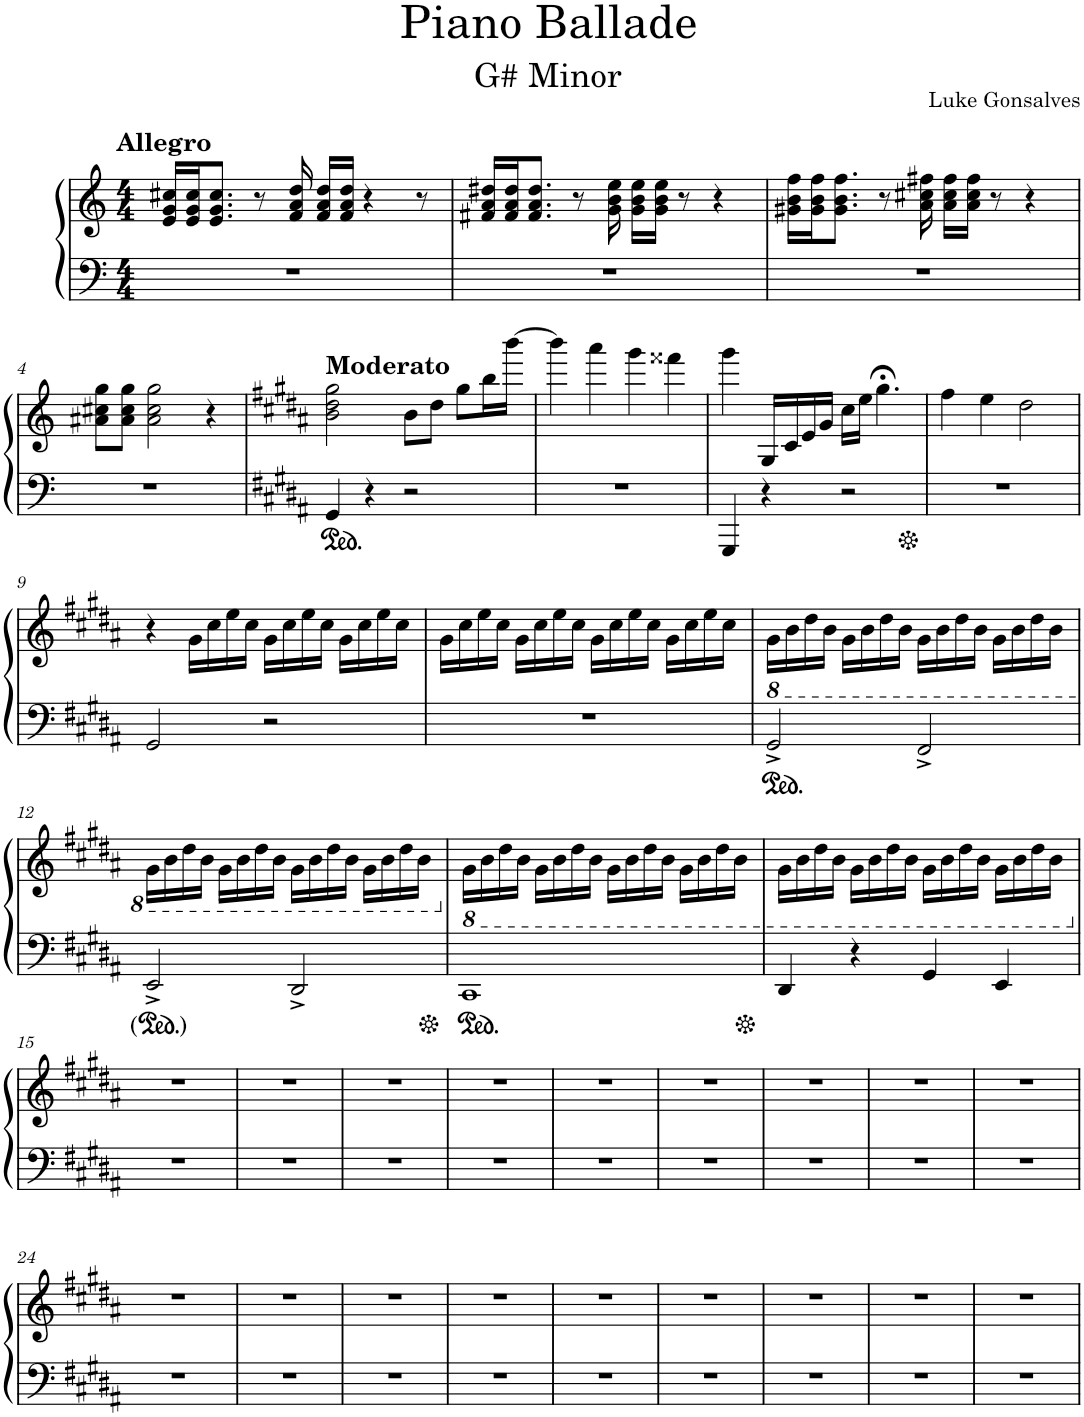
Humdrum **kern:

**kern	**kern
*part1	*part1
*staff2	*staff1
*I"Piano	*
*I'Pno.	*
*clefF4	*clefG2
*k[]	*k[]
*M4/4	*M4/4
=1	=1
!	!LO:TX:a:B:t=Allegro
1r	16e/ 16g/ 16cc#X/LL
.	16e/ 16g/ 16cc#/J
.	8.e/ 8.g/ 8.cc#/J
.	8r
.	16f/ 16a/ 16dd/
.	16f/ 16a/ 16dd/LL
.	16f/ 16a/ 16dd/JJ
.	4r
.	8r
=2	=2
1r	16f#X/ 16a/ 16dd#X/LL
.	16f#/ 16a/ 16dd#/J
.	8.f#/ 8.a/ 8.dd#/J
.	8r
.	16g\ 16b\ 16ee\
.	16g\ 16b\ 16ee\LL
.	16g\ 16b\ 16ee\JJ
.	8r
.	4r
=3	=3
1r	16g#X\ 16b\ 16ff\LL
.	16g#\ 16b\ 16ff\J
.	8.g#\ 8.b\ 8.ff\J
.	8r
.	16a\ 16cc#X\ 16ff#X\
.	16a\ 16cc#\ 16ff#\LL
.	16a\ 16cc#\ 16ff#\JJ
.	8r
.	4r
!!LO:LB:g=z
=4	=4
1r	8a#X\ 8cc#X\ 8gg\L
.	8a#\ 8cc#\ 8gg\J
.	2a#\ 2cc#\ 2gg\
.	4r
=5	=5
*k[f#c#g#d#a#]	*k[f#c#g#d#a#]
!	!LO:TX:a:B:t=Moderato
4GG#/	2b\ 2dd#\ 2gg#\
4r	.
2r	8b\L
.	8dd#\J
.	8gg#\L
.	16bb\L
.	[16bbb\JJ
=6	=6
1r	4bbb\]
.	4aaa#\
.	4ggg#\
.	4fff##X\
=7	=7
4GGG#/	4ggg#\
4r	16G#/LL
.	16c#/
.	16e/
.	16g#/JJ
2r	16cc#\LL
.	16ee\JJ
.	4.gg#;<\
=8	=8
1r	4ff#\
.	4ee\
.	2dd#\
!!LO:LB:g=z
=9	=9
2GG#/	4r
.	16g#\LL
.	16cc#\
.	16ee\
.	16cc#\JJ
2r	16g#\LL
.	16cc#\
.	16ee\
.	16cc#\JJ
.	16g#\LL
.	16cc#\
.	16ee\
.	16cc#\JJ
=10	=10
1r	16g#\LL
.	16cc#\
.	16ee\
.	16cc#\JJ
.	16g#\LL
.	16cc#\
.	16ee\
.	16cc#\JJ
.	16g#\LL
.	16cc#\
.	16ee\
.	16cc#\JJ
.	16g#\LL
.	16cc#\
.	16ee\
.	16cc#\JJ
=11	=11
*	*8ba
2GG#^/	16G#\LL
.	16B\
.	16d#\
.	16B\JJ
.	16G#\LL
.	16B\
.	16d#\
.	16B\JJ
2FF#^/	16G#\LL
.	16B\
.	16d#\
.	16B\JJ
.	16G#\LL
.	16B\
.	16d#\
.	16B\JJ
!!LO:LB:g=z
=12	=12
2EE^/	16G#\LL
.	16B\
.	16d#\
.	16B\JJ
.	16G#\LL
.	16B\
.	16d#\
.	16B\JJ
2DD#^/	16G#\LL
.	16B\
.	16d#\
.	16B\JJ
.	16G#\LL
.	16B\
.	16d#\
.	16B\JJ
=13	=13
*	*X8ba
*	*8ba
1CC#	16G#\LL
.	16B\
.	16d#\
.	16B\JJ
.	16G#\LL
.	16B\
.	16d#\
.	16B\JJ
.	16G#\LL
.	16B\
.	16d#\
.	16B\JJ
.	16G#\LL
.	16B\
.	16d#\
.	16B\JJ
=14	=14
4DD#/	16G#\LL
.	16B\
.	16d#\
.	16B\JJ
4r	16G#\LL
.	16B\
.	16d#\
.	16B\JJ
4GG#/	16G#\LL
.	16B\
.	16d#\
.	16B\JJ
4EE/	16G#\LL
.	16B\
.	16d#\
.	16B\JJ
!!LO:LB:g=z
=15	=15
*	*X8ba
1r	1r
=16	=16
1r	1r
=17	=17
1r	1r
=18	=18
1r	1r
=19	=19
1r	1r
=20	=20
1r	1r
=21	=21
1r	1r
=22	=22
1r	1r
=23	=23
1r	1r
!!LO:LB:g=z
=24	=24
1r	1r
=25	=25
1r	1r
=26	=26
1r	1r
=27	=27
1r	1r
=28	=28
1r	1r
=29	=29
1r	1r
=30	=30
1r	1r
=31	=31
1r	1r
=32	=32
1r	1r
=	=
*-	*-
